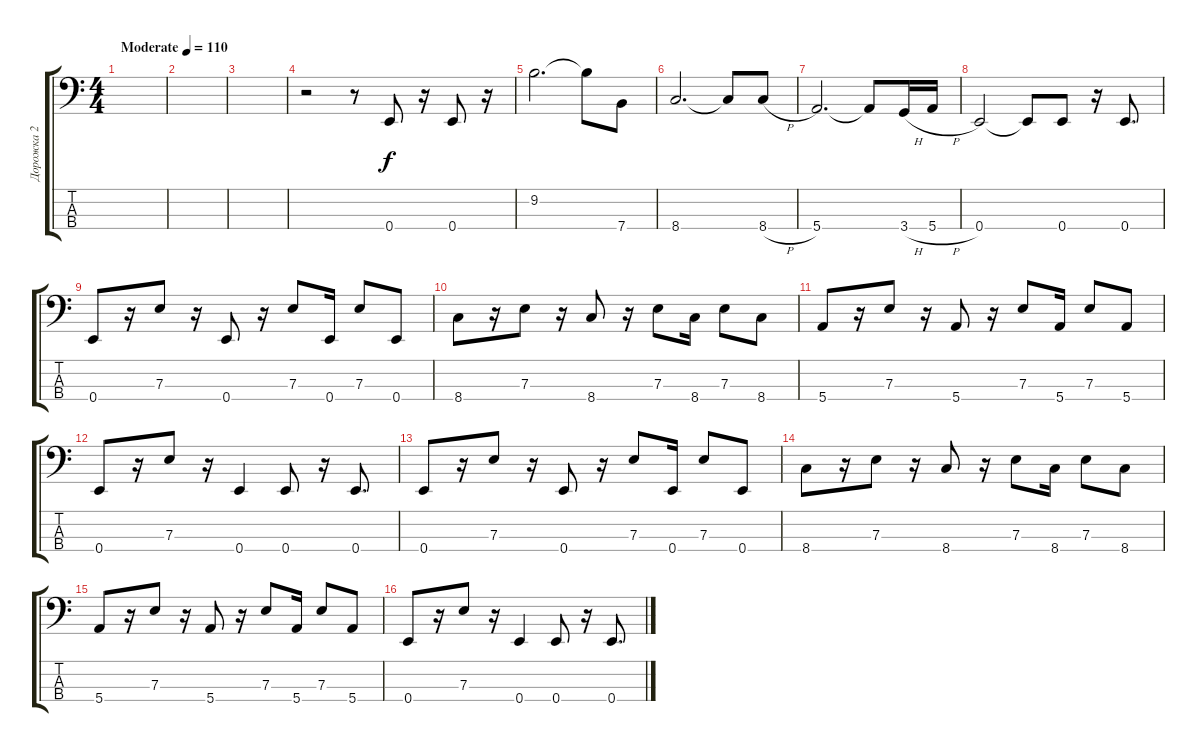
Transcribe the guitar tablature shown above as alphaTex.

\track ("Дорожка 2" "Дорожка 2") {instrument electricbasspick}
\staff {score tabs}
\tuning (G2 D2 A1 E1) {hide}
\ts (4 4)
\tempo (110 "Moderate")
\clef f4
\ks c
|
|
|
r.2 r.8 0.4.8 r.16 0.4.8 r.16 |
9.2.2{d} 9.2{t}.8 7.4.8 |
8.4.2{d} 8.4{t}.8 8.4{h}.8 |
5.4.2{d} 5.4{t}.8 3.4{h}.16 5.4{h}.16 |
0.4.2 0.4{t}.8 0.4.8 r.16 0.4.8{d} |
0.4.8 r.16 7.3.8 r.16 0.4.8 r.16 7.3.8 0.4.16 7.3.8 0.4.8 |
8.4.8 r.16 7.3.8 r.16 8.4.8 r.16 7.3.8 8.4.16 7.3.8 8.4.8 |
5.4.8 r.16 7.3.8 r.16 5.4.8 r.16 7.3.8 5.4.16 7.3.8 5.4.8 |
0.4.8 r.16 7.3.8 r.16 0.4.4 0.4.8 r.16 0.4.8{d} |
0.4.8 r.16 7.3.8 r.16 0.4.8 r.16 7.3.8 0.4.16 7.3.8 0.4.8 |
8.4.8 r.16 7.3.8 r.16 8.4.8 r.16 7.3.8 8.4.16 7.3.8 8.4.8 |
5.4.8 r.16 7.3.8 r.16 5.4.8 r.16 7.3.8 5.4.16 7.3.8 5.4.8 |
0.4.8 r.16 7.3.8 r.16 0.4.4 0.4.8 r.16 0.4.8{d}
